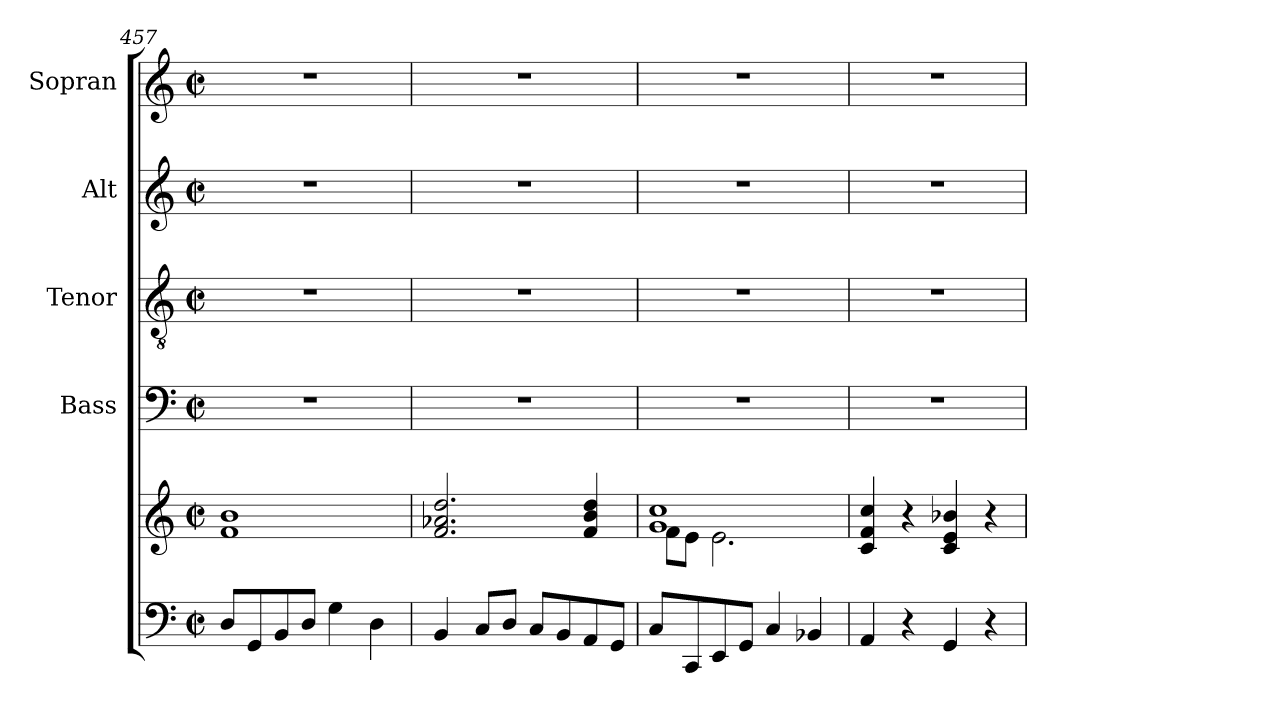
**kern	**kern	**kern	**kern	**kern	**kern
*part5	*part5	*part4	*part3	*part2	*part1
*staff6	*staff5	*staff4	*staff3	*staff2	*staff1
*	*	*I"Bass	*I"Tenor	*I"Alt	*I"Sopran
*	*	*I'B.	*I'T.	*I'A.	*I'S.
*clefF4	*clefG2	*clefF4	*clefGv2	*clefG2	*clefG2
*k[]	*k[]	*k[]	*k[]	*k[]	*k[]
*C:	*C:	*C:	*C:	*C:	*C:
*M2/2	*M2/2	*M2/2	*M2/2	*M2/2	*M2/2
*met(c|)	*met(c|)	*met(c|)	*met(c|)	*met(c|)	*met(c|)
=457	=457	=457	=457	=457	=457
8D/L	1f 1b	1r	1r	1r	1r
8GG/	.	.	.	.	.
8BB/	.	.	.	.	.
8D/J	.	.	.	.	.
4G\	.	.	.	.	.
4D\	.	.	.	.	.
=458	=458	=458	=458	=458	=458
4BB/	2.f/ 2.a-X/ 2.dd/	1r	1r	1r	1r
8C/L	.	.	.	.	.
8D/J	.	.	.	.	.
8C/L	.	.	.	.	.
8BB/	.	.	.	.	.
8AA/	4f/ 4b/ 4dd/	.	.	.	.
8GG/J	.	.	.	.	.
!!LO:LB:g=z
=459	=459	=459	=459	=459	=459
*	*^	*	*	*	*
8C/L	1g 1cc	8f\L	1r	1r	1r	1r
8CC/	.	8e\J	.	.	.	.
8EE/	.	2.e\	.	.	.	.
8GG/J	.	.	.	.	.	.
4C/	.	.	.	.	.	.
4BB-X/	.	.	.	.	.	.
*	*v	*v	*	*	*	*
=460	=460	=460	=460	=460	=460
4AA/	4c/ 4f/ 4cc/	1r	1r	1r	1r
4r	4r	.	.	.	.
4GG/	4c/ 4e/ 4b-X/	.	.	.	.
4r	4r	.	.	.	.
=	=	=	=	=	=
*-	*-	*-	*-	*-	*-
